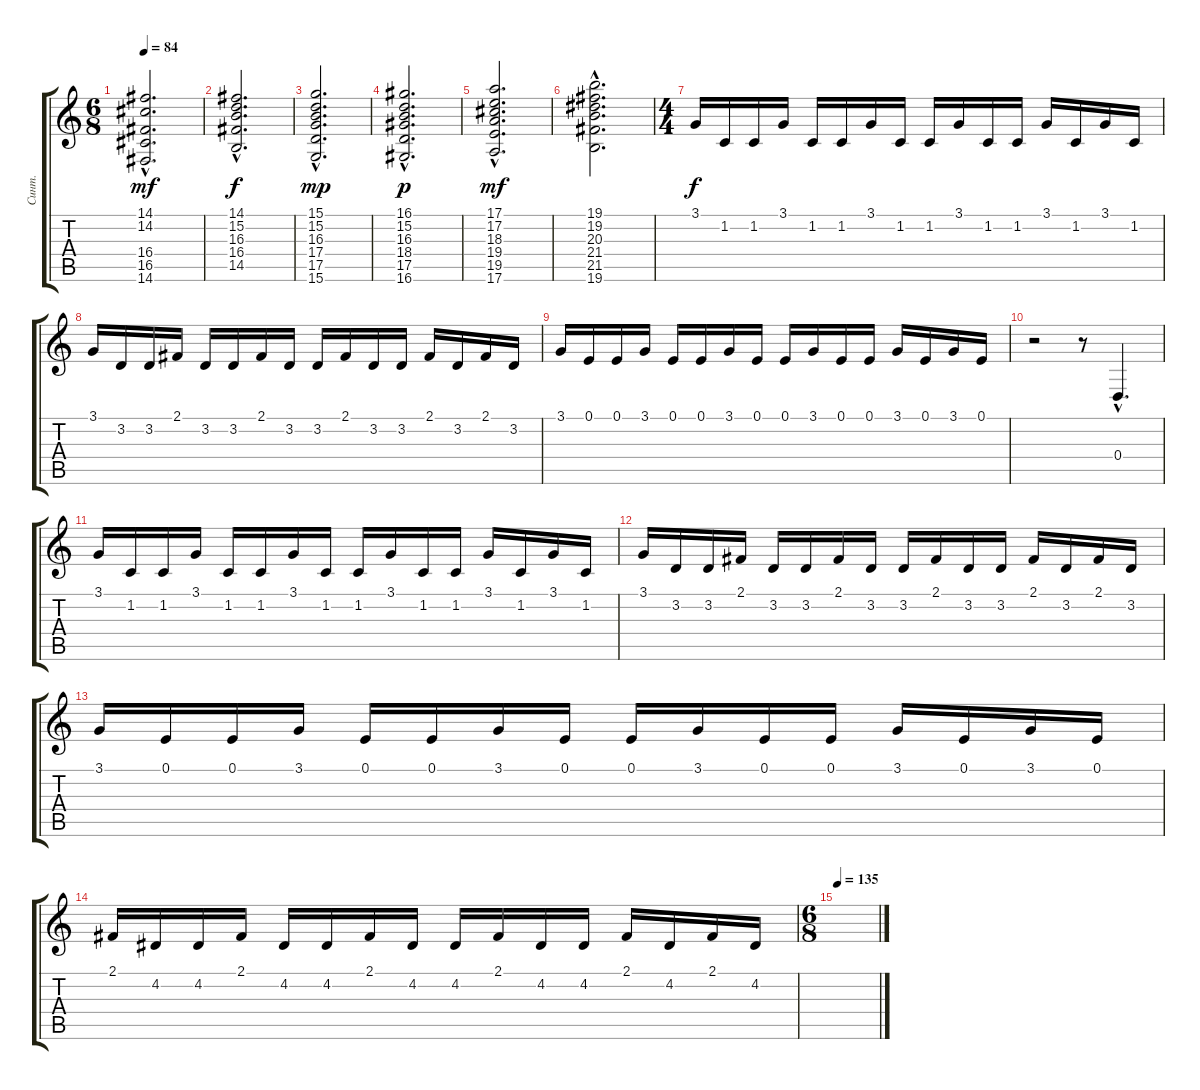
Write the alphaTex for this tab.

\track ("Синт." "Синт.") {instrument stringensemble1}
\staff {score tabs}
\tuning (E4 B3 G3 D3 A2 E2) {hide}
\ts (6 8)
\tempo 84
\clef g2
\ks c
(14.1{hac} 14.2{hac} 16.4{hac} 16.5{hac} 14.6{hac}).2{d dy mf} |
(14.1{hac} 15.2{hac} 16.3{hac} 16.4{hac} 14.5{hac}).2{d dy f} |
(15.1{hac} 15.2{hac} 16.3{hac} 17.4{hac} 17.5{hac} 15.6{hac}).2{d dy mp} |
(16.1{hac} 15.2{hac} 16.3{hac} 18.4{hac} 17.5{hac} 16.6{hac}).2{d dy p} |
(17.1{hac} 17.2{hac} 18.3{hac} 19.4{hac} 19.5{hac} 17.6{hac}).2{d dy mf} |
(19.1{hac} 19.2{hac} 20.3{hac} 21.4{hac} 21.5{hac} 19.6{hac}).2{d} |
\ts (4 4)
\section ("" "")
3.1.16{dy f volume 8 instrument pizzicatostrings} 1.2.16 1.2.16 3.1.16 1.2.16 1.2.16 3.1.16 1.2.16 1.2.16 3.1.16 1.2.16 1.2.16 3.1.16 1.2.16 3.1.16 1.2.16 |
3.1.16 3.2.16 3.2.16 2.1.16 3.2.16 3.2.16 2.1.16 3.2.16 3.2.16 2.1.16 3.2.16 3.2.16 2.1.16 3.2.16 2.1.16 3.2.16 |
3.1.16 0.1.16 0.1.16 3.1.16 0.1.16 0.1.16 3.1.16 0.1.16 0.1.16 3.1.16 0.1.16 0.1.16 3.1.16 0.1.16 3.1.16 0.1.16 |
r.2{instrument stringensemble1} r.8 0.4{hac}.4{d} |
3.1.16{instrument pizzicatostrings} 1.2.16 1.2.16 3.1.16 1.2.16 1.2.16 3.1.16 1.2.16 1.2.16 3.1.16 1.2.16 1.2.16 3.1.16 1.2.16 3.1.16 1.2.16 |
3.1.16 3.2.16 3.2.16 2.1.16 3.2.16 3.2.16 2.1.16 3.2.16 3.2.16 2.1.16 3.2.16 3.2.16 2.1.16 3.2.16 2.1.16 3.2.16 |
3.1.16 0.1.16 0.1.16 3.1.16 0.1.16 0.1.16 3.1.16 0.1.16 0.1.16 3.1.16 0.1.16 0.1.16 3.1.16 0.1.16 3.1.16 0.1.16 |
2.1.16 4.2.16 4.2.16 2.1.16 4.2.16 4.2.16 2.1.16 4.2.16 4.2.16 2.1.16 4.2.16 4.2.16 2.1.16 4.2.16 2.1.16 4.2.16 |
\ts (6 8)
\section ("" "")
\tempo 135
